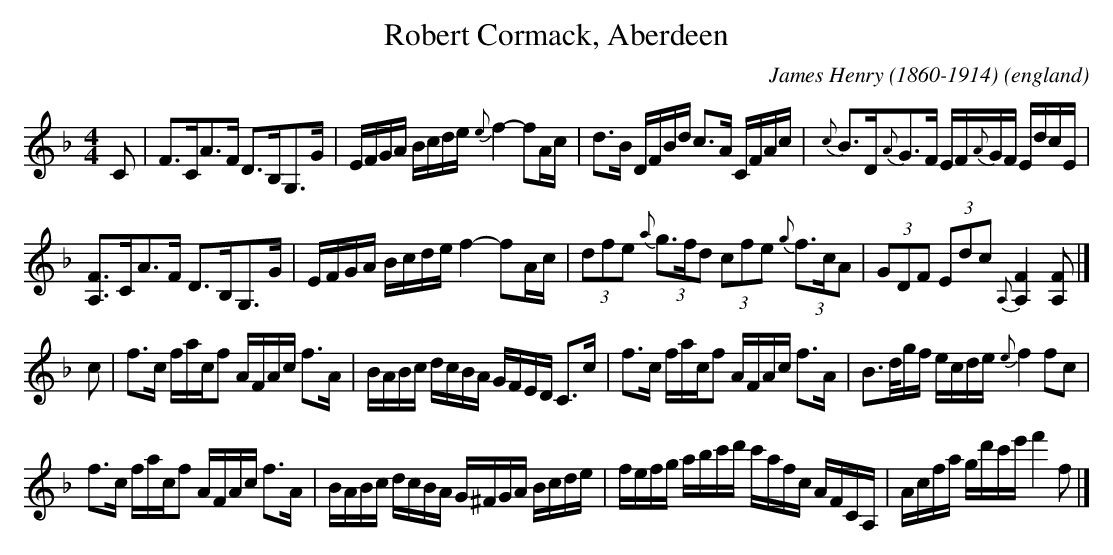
X:1
T:Robert Cormack, Aberdeen
O:england
C:James Henry (1860-1914)
M:4/4
L:1/8
K:F
C|F>CA>F D>B,G,>G|E/F/G/A/ B/c/d/e/ {e}f2-fA/c/|\
d>B D/F/B/d/ c>A C/F/A/c/|{c}B>D{A}G>F E/F/{A}G/F/ E/d/c/E/|
[A,F]>CA>F D>B,G,>G|E/F/G/A/ B/c/d/e/ f2-fA/c/|\
(3dfe {a}(3g>fd (3cfe {g}(3f>cA|(3GDF (3Edc {A,}[A,2F2] [A,F]|]
c|f>c f/a/c/f A/F/A/c/ f>A|B/A/B/c/ d/c/B/A/ G/F/E/D/ C>c|\
f>c f/a/c/f A/F/A/c/ f>A|B>d/g/f/ e/c/d/e/ {e}f2 fc|
f>c f/a/c/f A/F/A/c/ f>A|B/A/B/c/ d/c/B/A/ G/^F/G/A/ B/c/d/e/|\
f/e/f/g/ a/b/c'/d'/ c'/a/f/c/ A/F/C/A,/|A/c/f/a/ g/d'/c'/e'/ f'2f|]
